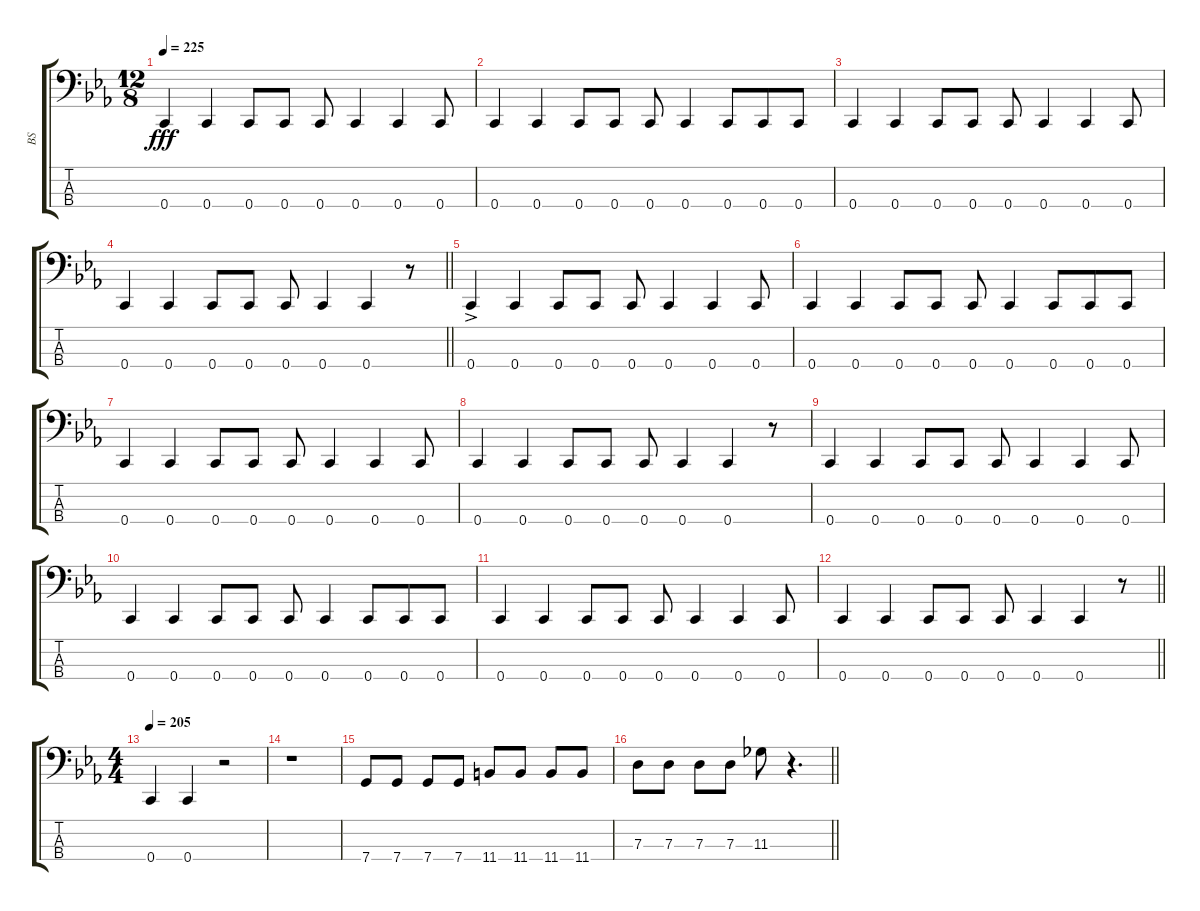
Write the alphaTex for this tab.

\track ("BS" "BS") {instrument electricbasspick}
\staff {score tabs}
\tuning (F2 C2 G1 C1) {hide}
\ts (12 8)
\tempo 225
\clef f4
\ks cminor
0.4.4{dy fff} 0.4.4 0.4.8 0.4.8 0.4.8 0.4.4 0.4.4 0.4.8 |
0.4.4 0.4.4 0.4.8 0.4.8 0.4.8 0.4.4 0.4.8 0.4.8 0.4.8 |
0.4.4 0.4.4 0.4.8 0.4.8 0.4.8 0.4.4 0.4.4 0.4.8 |
\barLineRight lightlight
0.4.4 0.4.4 0.4.8 0.4.8 0.4.8 0.4.4 0.4.4 r.8 |
\section ("" "")
0.4{ac}.4 0.4.4 0.4.8 0.4.8 0.4.8 0.4.4 0.4.4 0.4.8 |
0.4.4 0.4.4 0.4.8 0.4.8 0.4.8 0.4.4 0.4.8 0.4.8 0.4.8 |
0.4.4 0.4.4 0.4.8 0.4.8 0.4.8 0.4.4 0.4.4 0.4.8 |
0.4.4 0.4.4 0.4.8 0.4.8 0.4.8 0.4.4 0.4.4 r.8 |
0.4.4 0.4.4 0.4.8 0.4.8 0.4.8 0.4.4 0.4.4 0.4.8 |
0.4.4 0.4.4 0.4.8 0.4.8 0.4.8 0.4.4 0.4.8 0.4.8 0.4.8 |
0.4.4 0.4.4 0.4.8 0.4.8 0.4.8 0.4.4 0.4.4 0.4.8 |
\barLineRight lightlight
0.4.4 0.4.4 0.4.8 0.4.8 0.4.8 0.4.4 0.4.4 r.8 |
\ts (4 4)
\section ("" "")
\tempo 205
0.4.4 0.4.4 r.2 |
r.1 |
7.4.8 7.4.8 7.4.8 7.4.8 11.4.8 11.4.8 11.4.8 11.4.8 |
\barLineRight lightlight
7.3.8 7.3.8 7.3.8 7.3.8 11.3.8 r.4{d}
